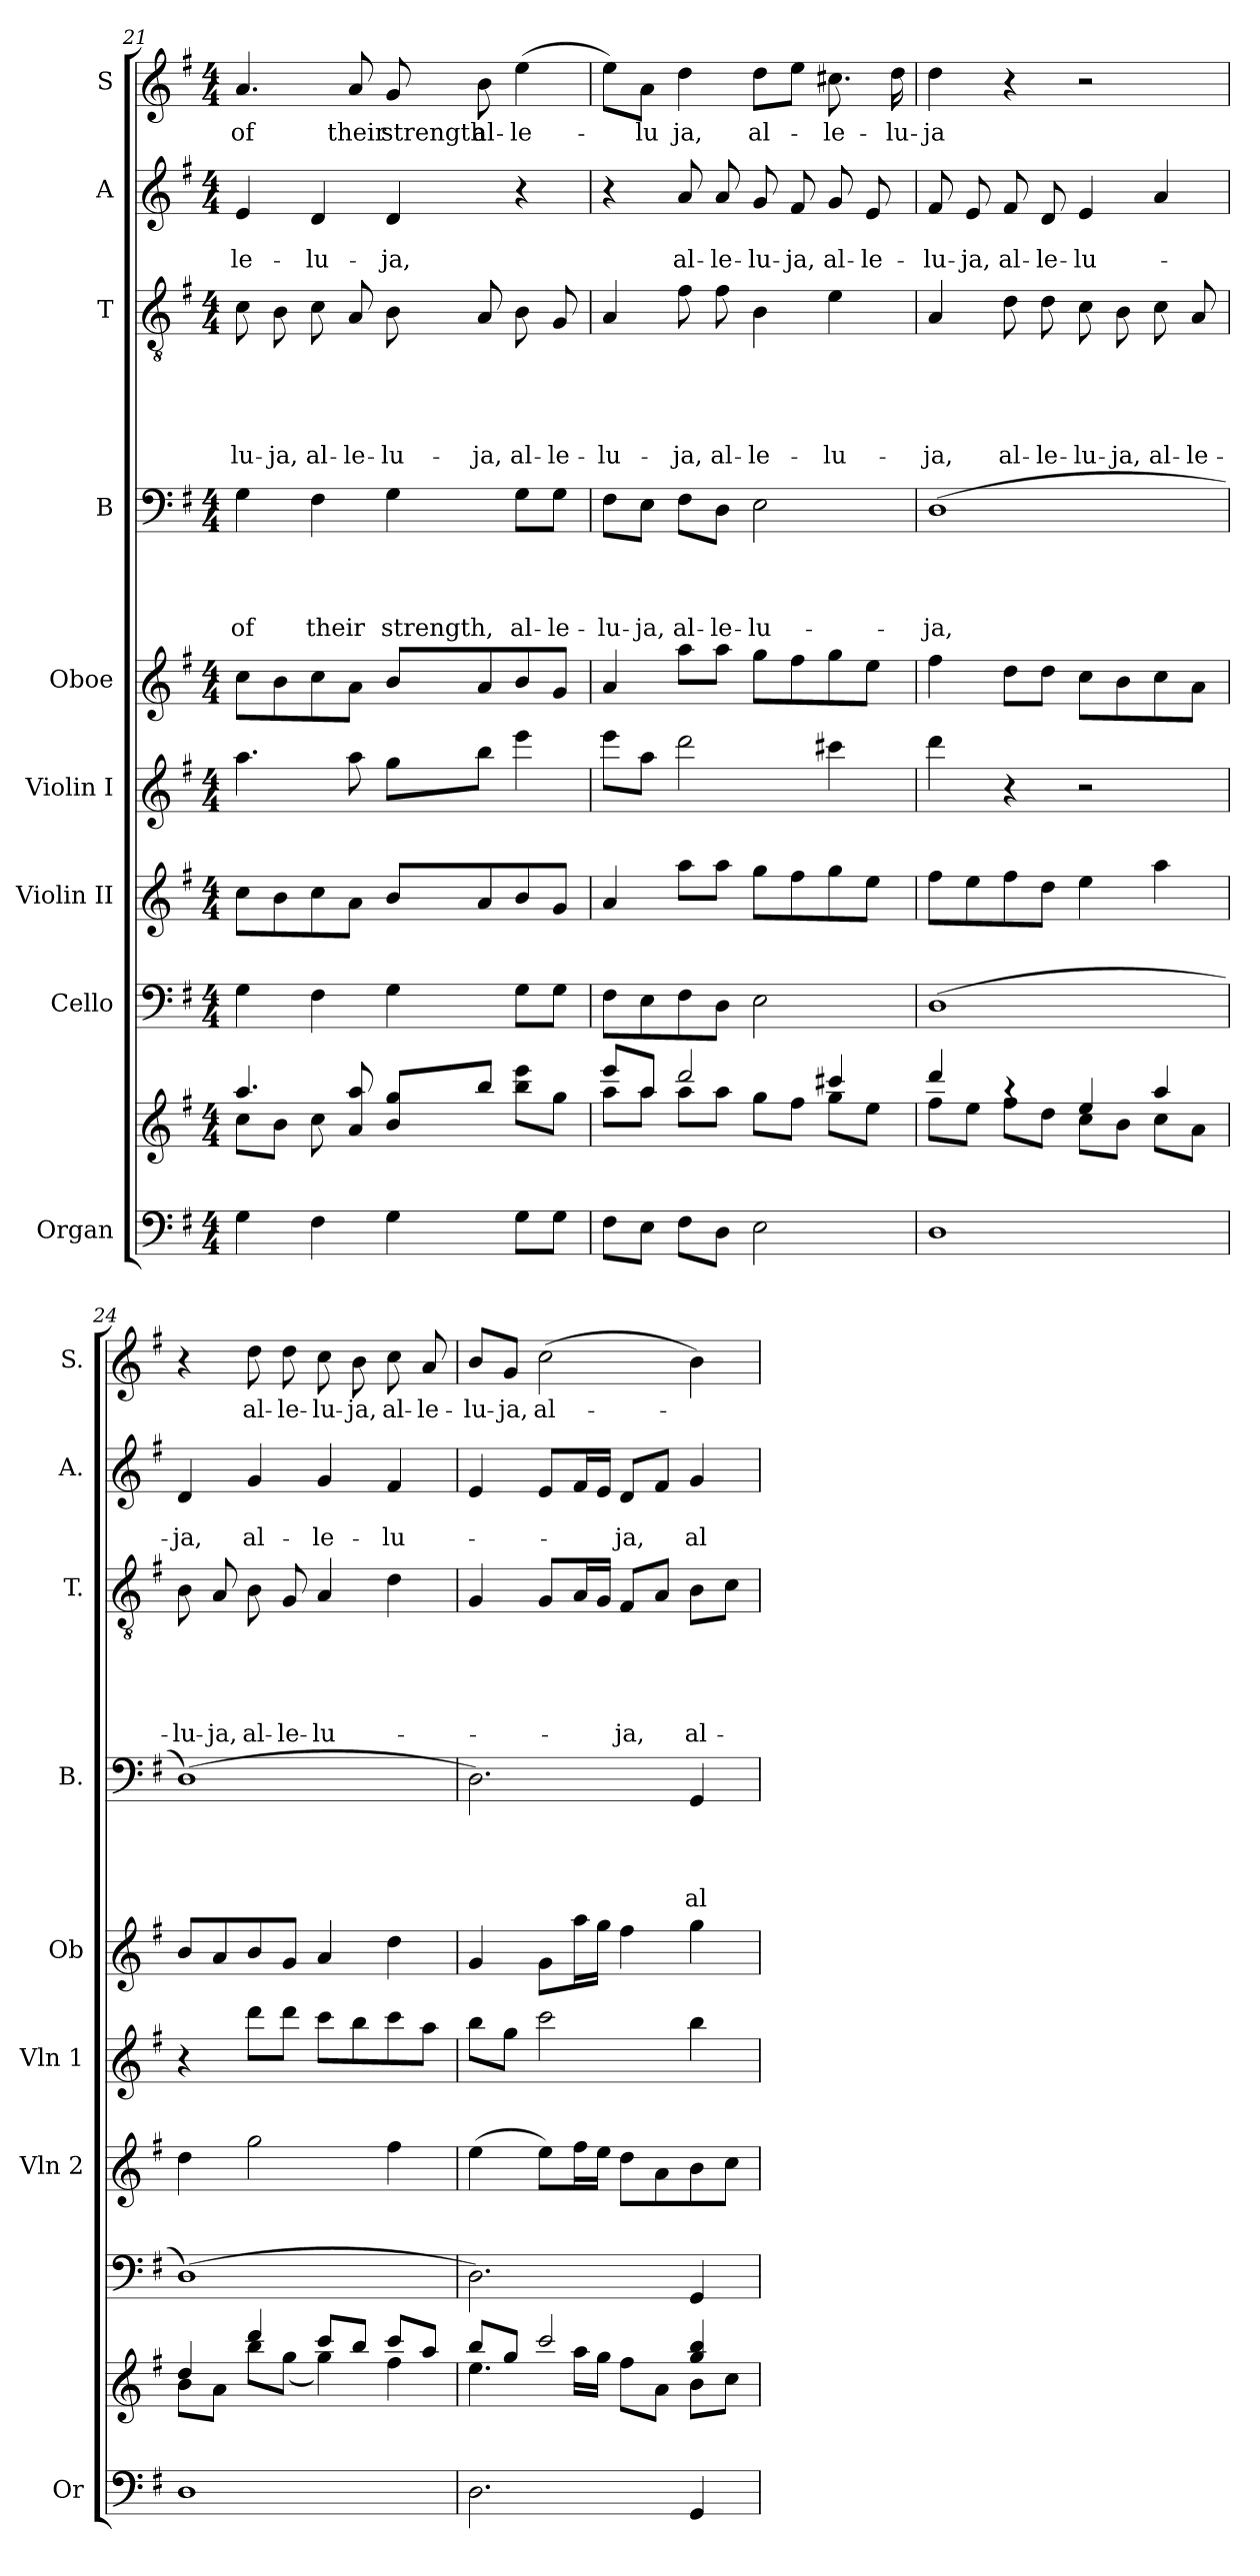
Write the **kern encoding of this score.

**kern	**kern	**kern	**kern	**kern	**kern	**kern	**text	**text	**text	**text	**kern	**text	**text	**text	**text	**text	**kern	**text	**text	**kern	**text
*part9	*part9	*part8	*part7	*part6	*part5	*part4	*part4	*part4	*part4	*part4	*part3	*part3	*part3	*part3	*part3	*part3	*part2	*part2	*part2	*part1	*part1
*staff10	*staff9	*staff8	*staff7	*staff6	*staff5	*staff4	*staff4	*staff4	*staff4	*staff4	*staff3	*staff3	*staff3	*staff3	*staff3	*staff3	*staff2	*staff2	*staff2	*staff1	*staff1
*I"Organ	*	*I"Cello	*I"Violin II	*I"Violin I	*I"Oboe	*I"B	*	*	*	*	*I"T	*	*	*	*	*	*I"A	*	*	*I"S	*
*I'Or	*	*	*I'Vln 2	*I'Vln 1	*I'Ob	*I'B.	*	*	*	*	*I'T.	*	*	*	*	*	*I'A.	*	*	*I'S.	*
*clefF4	*clefG2	*clefF4	*clefG2	*clefG2	*clefG2	*clefF4	*	*	*	*	*clefGv2	*	*	*	*	*	*clefG2	*	*	*clefG2	*
*k[f#]	*k[f#]	*k[f#]	*k[f#]	*k[f#]	*k[f#]	*k[f#]	*	*	*	*	*k[f#]	*	*	*	*	*	*k[f#]	*	*	*k[f#]	*
*G:	*G:	*G:	*G:	*G:	*G:	*G:	*	*	*	*	*G:	*	*	*	*	*	*G:	*	*	*G:	*
*M4/4	*M4/4	*M4/4	*M4/4	*M4/4	*M4/4	*M4/4	*	*	*	*	*M4/4	*	*	*	*	*	*M4/4	*	*	*M4/4	*
=21	=21	=21	=21	=21	=21	=21	=21	=21	=21	=21	=21	=21	=21	=21	=21	=21	=21	=21	=21	=21	=21
*	*^	*	*	*	*	*	*	*	*	*	*	*	*	*	*	*	*	*	*	*	*
4G\	4.aa/	8cc\L	4G\	8cc\L	4.aa\	8cc\L	4G\	.	.	.	of	8c\	.	.	.	.	-lu-	4e/	.	-le-	4.a/	of
.	.	8b\J	.	8b\	.	8b\	.	.	.	.	.	8B\	.	.	.	.	-ja,	.	.	.	.	.
4F#\	.	8cc\	4F#\	8cc\	.	8cc\	4F#\	.	.	.	their	8c\	.	.	.	.	al-	4d/	.	-lu-	.	.
.	8a\ 8aa/	2ryy	.	8a\J	8aa\	8a\J	.	.	.	.	.	8A/	.	.	.	.	-le-	.	.	.	8a/	their
4G\	8b\ 8gg/L	.	4G\	8b/L	8gg\L	8b/L	4G\	.	.	.	strength,	8B\	.	.	.	.	-lu-	4d/	.	-ja,	8g/	strength
.	8bbJ	.	.	8a/	8bb\J	8a/	.	.	.	.	.	8A/	.	.	.	.	-ja,	.	.	.	8b\	al-
8G\L	8bb\ 8eee\L	.	8G\L	8b/	4eee\	8b/	8G\L	.	.	.	al-	8B\	.	.	.	.	al-	4r	.	.	(4ee\	-le-
8G\J	8gg\J	8ryy	8G\J	8g/J	.	8g/J	8G\J	.	.	.	-le-	8G/	.	.	.	.	-le-	.	.	.	.	.
!!LO:PB:g=z
=22	=22	=22	=22	=22	=22	=22	=22	=22	=22	=22	=22	=22	=22	=22	=22	=22	=22	=22	=22	=22	=22	=22
8F#\L	8aa\L	8eee/L	8F#\L	4a/	8eee\L	4a/	8F#\L	.	.	.	-lu-	4A/	.	.	.	.	-lu-	4r	.	.	8ee\L)	.
8E\J	8aa\J	8aa/J	8E\	.	8aa\J	.	8E\J	.	.	.	-ja,	.	.	.	.	.	.	.	.	.	8a\J	-lu
8F#\L	2ddd/	8aa\L	8F#\	8aa\L	2ddd\	8aa\L	8F#\L	.	.	.	al-	8f#\	.	.	.	.	-ja,	8a/	.	al-	4dd\	ja,
8D\J	.	8aa\J	8D\J	8aa\J	.	8aa\J	8D\J	.	.	.	-le-	8f#\	.	.	.	.	al-	8a/	.	-le-	.	.
2E\	.	8gg\L	2E\	8gg\L	.	8gg\L	2E\	.	.	.	-lu-	4B\	.	.	.	.	-le-	8g/	.	-lu-	8dd\L	al-
.	.	8ff#\J	.	8ff#\	.	8ff#\	.	.	.	.	.	.	.	.	.	.	.	8f#/	.	-ja,	8ee\J	.
.	4ccc#X/	8gg\L	.	8gg\	4ccc#X\	8gg\	.	.	.	.	.	4e\	.	.	.	.	-lu-	8g/	.	al-	8.cc#X\	-le-
.	.	8ee\J	.	8ee\J	.	8ee\J	.	.	.	.	.	.	.	.	.	.	.	8e/	.	-le-	.	.
.	.	.	.	.	.	.	.	.	.	.	.	.	.	.	.	.	.	.	.	.	16dd\	-lu-
=23	=23	=23	=23	=23	=23	=23	=23	=23	=23	=23	=23	=23	=23	=23	=23	=23	=23	=23	=23	=23	=23	=23
1D	4ddd/	8ff#\L	(1D	8ff#\L	4ddd\	4ff#\	(1D	.	.	.	-ja,	4A/	.	.	.	.	-ja,	8f#/	.	-lu-	4dd\	-ja
.	.	8ee\J	.	8ee\	.	.	.	.	.	.	.	.	.	.	.	.	.	8e/	.	-ja,	.	.
.	4raa	8ff#\L	.	8ff#\	4r	8dd\L	.	.	.	.	.	8d\	.	.	.	.	al-	8f#/	.	al-	4r	.
.	.	8dd\J	.	8dd\J	.	8dd\J	.	.	.	.	.	8d\	.	.	.	.	-le-	8d/	.	-le-	.	.
.	4ee/	8cc\L	.	4ee\	2r	8cc\L	.	.	.	.	.	8c\	.	.	.	.	-lu-	4e/	.	-lu-	2r	.
.	.	8b\J	.	.	.	8b\	.	.	.	.	.	8B\	.	.	.	.	-ja,	.	.	.	.	.
.	4aa/	8cc\L	.	4aa\	.	8cc\	.	.	.	.	.	8c\	.	.	.	.	al-	4a/	.	.	.	.
.	.	8a\J	.	.	.	8a\J	.	.	.	.	.	8A/	.	.	.	.	-le-	.	.	.	.	.
=24	=24	=24	=24	=24	=24	=24	=24	=24	=24	=24	=24	=24	=24	=24	=24	=24	=24	=24	=24	=24	=24	=24
1D	4dd/	8b\L	(1D)	4dd\	4r	8b/L	(1D)	.	.	.	.	8B\	.	.	.	.	-lu-	4d/	.	-ja,	4r	.
.	.	8a\J	.	.	.	8a/	.	.	.	.	.	8A/	.	.	.	.	-ja,	.	.	.	.	.
.	4ddd/	8bb\L	.	2gg\	8ddd\L	8b/	.	.	.	.	.	8B\	.	.	.	.	al-	4g/	.	al-	8dd\	al-
.	.	(8gg\J	.	.	8ddd\J	8g/J	.	.	.	.	.	8G/	.	.	.	.	-le-	.	.	.	8dd\	-le-
.	8ccc/L	4gg\)	.	.	8ccc\L	4a/	.	.	.	.	.	4A/	.	.	.	.	-lu-	4g/	.	-le-	8cc\	-lu-
.	8bb/J	.	.	.	8bb\	.	.	.	.	.	.	.	.	.	.	.	.	.	.	.	8b\	-ja,
.	8ccc/L	4ff#\	.	4ff#\	8ccc\	4dd\	.	.	.	.	.	4d\	.	.	.	.	.	4f#/	.	-lu-	8cc\	al-
.	8aa/J	.	.	.	8aa\J	.	.	.	.	.	.	.	.	.	.	.	.	.	.	.	8a/	-le-
=25	=25	=25	=25	=25	=25	=25	=25	=25	=25	=25	=25	=25	=25	=25	=25	=25	=25	=25	=25	=25	=25	=25
2.D\	8bb/L	4.ee\	2.D\)	(4ee\	8bb\L	4g/	2.D\)	.	.	.	.	4G/	.	.	.	.	.	4e/	.	.	8b/L	-lu-
.	8gg/J	.	.	.	8gg\J	.	.	.	.	.	.	.	.	.	.	.	.	.	.	.	8g/J	-ja,
.	2ccc/	.	.	8ee\L)	2ccc\	8g\L	.	.	.	.	.	8G/L	.	.	.	.	.	8e/L	.	.	(2cc\	al-
.	.	16aa\LL	.	16ff#\L	.	16aa\L	.	.	.	.	.	16A/L	.	.	.	.	.	16f#/L	.	.	.	.
.	.	16gg\JJ	.	16ee\JJ	.	16gg\JJ	.	.	.	.	.	16G/JJ	.	.	.	.	.	16e/JJ	.	.	.	.
.	.	8ff#\L	.	8dd\L	.	4ff#\	.	.	.	.	.	8F#/L	.	.	.	.	-ja,	8d/L	.	-ja,	.	.
.	.	8a\J	.	8a\	.	.	.	.	.	.	.	8A/J	.	.	.	.	.	8f#/J	.	.	.	.
4GG/	4gg/ 4bb/	8b\L	4GG/	8b\	4bb\	4gg\	4GG/	.	.	.	al-	8B\L	.	.	.	.	al-	4g/	.	al-	4b\)	.
.	.	8cc\J	.	8cc\J	.	.	.	.	.	.	.	8c\J	.	.	.	.	.	.	.	.	.	.
*	*v	*v	*	*	*	*	*	*	*	*	*	*	*	*	*	*	*	*	*	*	*	*
=	=	=	=	=	=	=	=	=	=	=	=	=	=	=	=	=	=	=	=	=	=
*-	*-	*-	*-	*-	*-	*-	*-	*-	*-	*-	*-	*-	*-	*-	*-	*-	*-	*-	*-	*-	*-
